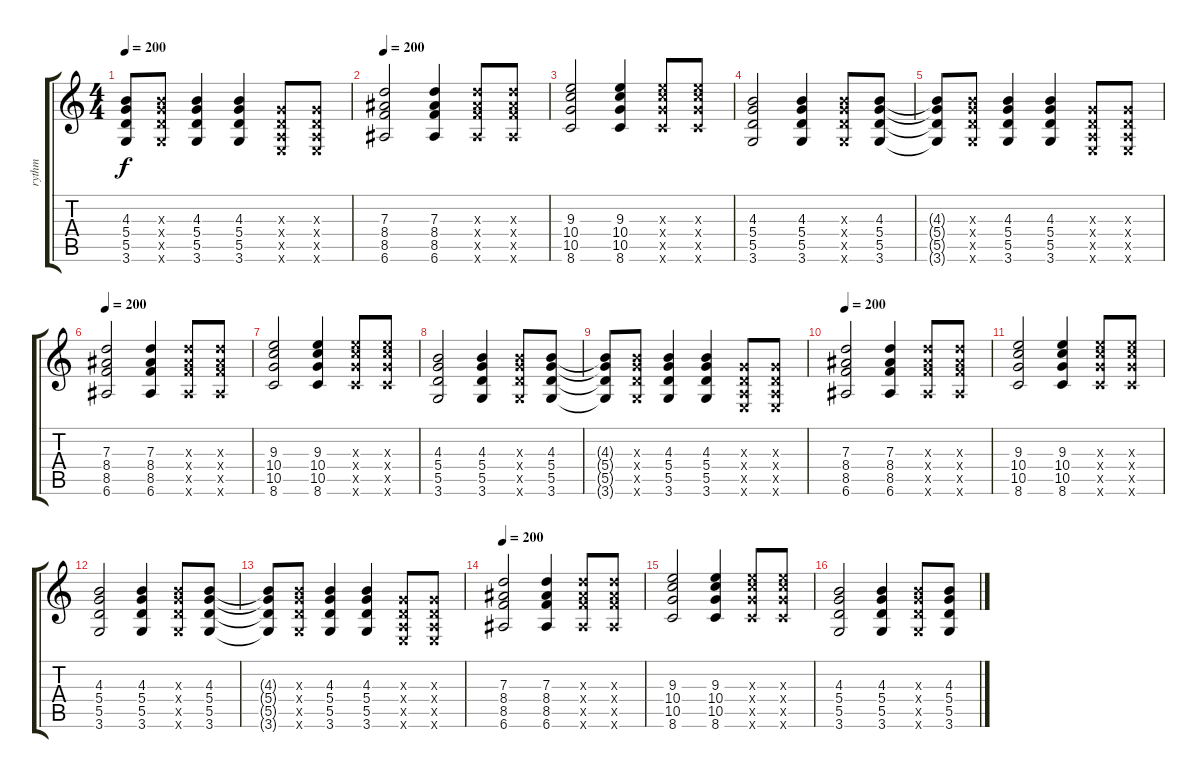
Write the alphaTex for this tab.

\track ("rythm" "rythm") {instrument electricguitarclean}
\staff {score tabs}
\tuning (E4 B3 G3 D3 A2 E2) {hide}
\ts (4 4)
\tempo 200
\clef g2
\ks c
(4.3{t} 5.4{t} 5.5{t} 3.6{t}).8{dy f} (4.3{x} 5.4{x} 5.5{x} 3.6{x}).8 (4.3 5.4 5.5 3.6).4 (4.3 5.4 5.5 3.6).4 (0.3{x} 0.4{x} 0.5{x} 0.6{x}).8 (0.3{x} 0.4{x} 0.5{x} 0.6{x}).8 |
\tempo 200
(7.3 8.4 8.5 6.6).2 (7.3 8.4 8.5 6.6).4 (7.3{x} 8.4{x} 8.5{x} 6.6{x}).8 (7.3{x} 8.4{x} 8.5{x} 6.6{x}).8 |
(9.3 10.4 10.5 8.6).2 (9.3 10.4 10.5 8.6).4 (9.3{x} 10.4{x} 10.5{x} 8.6{x}).8 (9.3{x} 10.4{x} 10.5{x} 8.6{x}).8 |
(4.3 5.4 5.5 3.6).2 (4.3 5.4 5.5 3.6).4 (4.3{x} 5.4{x} 5.5{x} 3.6{x}).8 (4.3 5.4 5.5 3.6).8 |
(4.3{t} 5.4{t} 5.5{t} 3.6{t}).8 (4.3{x} 5.4{x} 5.5{x} 3.6{x}).8 (4.3 5.4 5.5 3.6).4 (4.3 5.4 5.5 3.6).4 (0.3{x} 0.4{x} 0.5{x} 0.6{x}).8 (0.3{x} 0.4{x} 0.5{x} 0.6{x}).8 |
\tempo 200
(7.3 8.4 8.5 6.6).2 (7.3 8.4 8.5 6.6).4 (7.3{x} 8.4{x} 8.5{x} 6.6{x}).8 (7.3{x} 8.4{x} 8.5{x} 6.6{x}).8 |
(9.3 10.4 10.5 8.6).2 (9.3 10.4 10.5 8.6).4 (9.3{x} 10.4{x} 10.5{x} 8.6{x}).8 (9.3{x} 10.4{x} 10.5{x} 8.6{x}).8 |
(4.3 5.4 5.5 3.6).2 (4.3 5.4 5.5 3.6).4 (4.3{x} 5.4{x} 5.5{x} 3.6{x}).8 (4.3 5.4 5.5 3.6).8 |
(4.3{t} 5.4{t} 5.5{t} 3.6{t}).8 (4.3{x} 5.4{x} 5.5{x} 3.6{x}).8 (4.3 5.4 5.5 3.6).4 (4.3 5.4 5.5 3.6).4 (0.3{x} 0.4{x} 0.5{x} 0.6{x}).8 (0.3{x} 0.4{x} 0.5{x} 0.6{x}).8 |
\tempo 200
(7.3 8.4 8.5 6.6).2 (7.3 8.4 8.5 6.6).4 (7.3{x} 8.4{x} 8.5{x} 6.6{x}).8 (7.3{x} 8.4{x} 8.5{x} 6.6{x}).8 |
(9.3 10.4 10.5 8.6).2 (9.3 10.4 10.5 8.6).4 (9.3{x} 10.4{x} 10.5{x} 8.6{x}).8 (9.3{x} 10.4{x} 10.5{x} 8.6{x}).8 |
(4.3 5.4 5.5 3.6).2 (4.3 5.4 5.5 3.6).4 (4.3{x} 5.4{x} 5.5{x} 3.6{x}).8 (4.3 5.4 5.5 3.6).8 |
(4.3{t} 5.4{t} 5.5{t} 3.6{t}).8 (4.3{x} 5.4{x} 5.5{x} 3.6{x}).8 (4.3 5.4 5.5 3.6).4 (4.3 5.4 5.5 3.6).4 (0.3{x} 0.4{x} 0.5{x} 0.6{x}).8 (0.3{x} 0.4{x} 0.5{x} 0.6{x}).8 |
\tempo 200
(7.3 8.4 8.5 6.6).2 (7.3 8.4 8.5 6.6).4 (7.3{x} 8.4{x} 8.5{x} 6.6{x}).8 (7.3{x} 8.4{x} 8.5{x} 6.6{x}).8 |
(9.3 10.4 10.5 8.6).2 (9.3 10.4 10.5 8.6).4 (9.3{x} 10.4{x} 10.5{x} 8.6{x}).8 (9.3{x} 10.4{x} 10.5{x} 8.6{x}).8 |
(4.3 5.4 5.5 3.6).2 (4.3 5.4 5.5 3.6).4 (4.3{x} 5.4{x} 5.5{x} 3.6{x}).8 (4.3 5.4 5.5 3.6).8
